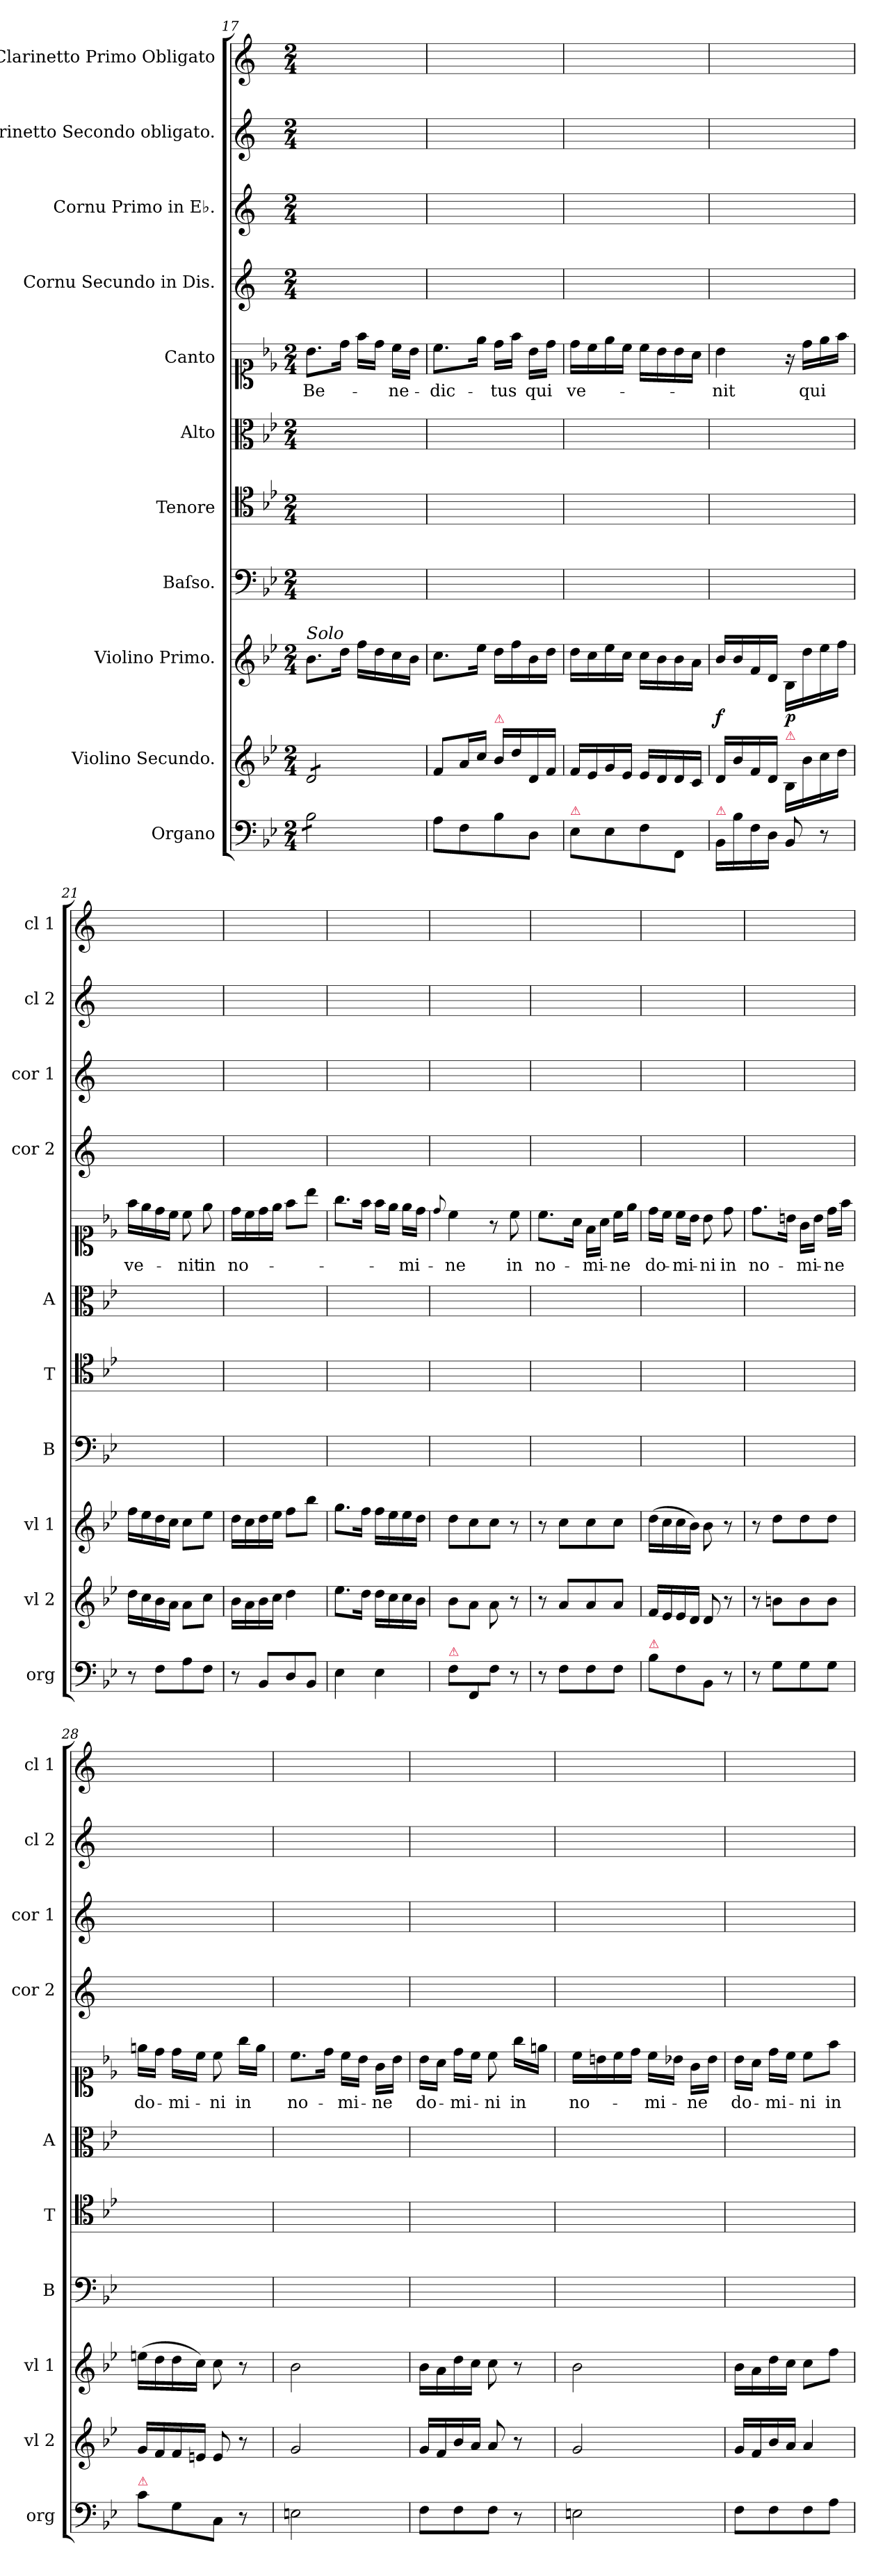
**kern	**dynam	**kern	**dynam	**kern	**dynam	**kern	**kern	**kern	**kern	**text	**kern	**kern	**kern	**kern
*part11	*part11	*part10	*part10	*part9	*part9	*part8	*part7	*part6	*part5	*part5	*part4	*part3	*part2	*part1
*staff11	*staff11	*staff10	*staff10	*staff9	*staff9	*staff8	*staff7	*staff6	*staff5	*staff5	*staff4	*staff3	*staff2	*staff1
*I"Organo	*	*I"Violino Secundo.	*	*I"Violino Primo.	*	*I"Baſso.	*I"Tenore	*I"Alto	*I"Canto	*	*I"Cornu Secundo in Dis.	*I"Cornu Primo in E♭.	*I"Clarinetto Secondo obligato.	*I"Clarinetto Primo Obligato
*I'org	*	*I'vl 2	*	*I'vl 1	*	*I'B	*I'T	*I'A	*	*	*I'cor 2	*I'cor 1	*I'cl 2	*I'cl 1
*clefF4	*	*clefG2	*	*clefG2	*	*clefF4	*clefC4	*clefC3	*clefC1	*	*clefG2	*clefG2	*clefG2	*clefG2
*	*	*	*	*	*	*	*	*	*	*	*ITrd5c9	*ITrd5c9	*ITrd1c2	*ITrd1c2
*k[b-e-]	*	*k[b-e-]	*	*k[b-e-]	*	*k[b-e-]	*k[b-e-]	*k[b-e-]	*k[b-e-]	*	*k[b-e-a-]	*k[b-e-a-]	*k[b-e-]	*k[b-e-]
*B-:	*	*B-:	*	*B-:	*	*B-:	*B-:	*B-:	*B-:	*	*	*	*B-:	*B-:
*M2/4	*	*M2/4	*	*M2/4	*	*M2/4	*M2/4	*M2/4	*M2/4	*	*M2/4	*M2/4	*M2/4	*M2/4
=17	=17	=17	=17	=17	=17	=17	=17	=17	=17	=17	=17	=17	=17	=17
!	!	!	!	!LO:TX:a:i:t=Solo	!	!	!	!	!	!	!	!	!	!
!	!	!LO:TX:a:i:rj:t=Solo	!	!	!	!	!	!	!	!	!	!	!	!
!LO:TX:a:i:rj:t=Solo	!	!	!	!	!	!	!	!	!	!	!	!	!	!
!	!LO:DY:rj	!	!	!	!LO:DY:b	!	!	!	!	!	!	!	!	!
*tremolo	*	*	*	*	*	*	*	*	*	*	*	*	*	*
*	*	*tremolo	*	*	*	*	*	*	*	*	*	*	*	*
8B-\L	po	8d/L	pia	8.b-\L	piano.	2ryy	2ryy	2ryy	8.b-\L	Be-	2ryy	2ryy	2ryy	2ryy
8B-\	.	8d/	.	.	.	.	.	.	.	.	.	.	.	.
.	.	.	.	16dd\Jk	.	.	.	.	16dd\Jk	.	.	.	.	.
8B-\	.	8d/	.	16ff\LL	.	.	.	.	16ff\LL	.	.	.	.	.
.	.	.	.	16dd\	.	.	.	.	16dd\JJ	.	.	.	.	.
8B-\J	.	8d/J	.	16cc\	.	.	.	.	16cc\LL	-ne-	.	.	.	.
*	*	*Xtremolo	*	*	*	*	*	*	*	*	*	*	*	*
*Xtremolo	*	*	*	*	*	*	*	*	*	*	*	*	*	*
.	.	.	.	16b-\JJ	.	.	.	.	16b-\JJ	.	.	.	.	.
=18	=18	=18	=18	=18	=18	=18	=18	=18	=18	=18	=18	=18	=18	=18
8A\L	.	8f/L	.	8.cc\L	.	2ryy	2ryy	2ryy	8.cc\L	-dic-	2ryy	2ryy	2ryy	2ryy
8F\	.	16a/L	.	.	.	.	.	.	.	.	.	.	.	.
.	.	16cc/JJ	.	16ee-\Jk	.	.	.	.	16ee-\Jk	.	.	.	.	.
!	!	!LO:TX:a:color=crimson:t=⚠	!	!	!	!	!	!	!	!	!	!	!	!
8B-\	.	16b-\LL	.	16dd\LL	.	.	.	.	16dd\LL	-tus	.	.	.	.
.	.	16dd\	.	16ff\	.	.	.	.	16ff\JJ	.	.	.	.	.
8D\J	.	16d/	.	16b-\	.	.	.	.	16b-\LL	qui	.	.	.	.
.	.	16f/JJ	.	16dd\JJ	.	.	.	.	16dd\JJ	.	.	.	.	.
=19	=19	=19	=19	=19	=19	=19	=19	=19	=19	=19	=19	=19	=19	=19
!LO:TX:a:color=crimson:t=⚠	!	!	!	!	!	!	!	!	!	!	!	!	!	!
8E-\L	.	16f/LL	.	16dd\LL	.	2ryy	2ryy	2ryy	16dd\LL	ve-	2ryy	2ryy	2ryy	2ryy
.	.	16e-/	.	16cc\	.	.	.	.	16cc\	.	.	.	.	.
8E-\	.	16g/	.	16ee-\	.	.	.	.	16ee-\	.	.	.	.	.
.	.	16e-/JJ	.	16cc\JJ	.	.	.	.	16cc\JJ	.	.	.	.	.
8F\	.	16e-/LL	.	16cc\LL	.	.	.	.	16cc\LL	.	.	.	.	.
.	.	16d/	.	16b-\	.	.	.	.	16b-\	.	.	.	.	.
8FF/J	.	16d/	.	16b-\	.	.	.	.	16b-\	.	.	.	.	.
.	.	16c/JJ	.	16a\JJ	.	.	.	.	16a\JJ	.	.	.	.	.
=20	=20	=20	=20	=20	=20	=20	=20	=20	=20	=20	=20	=20	=20	=20
!LO:TX:a:color=crimson:t=⚠	!	!	!	!	!	!	!	!	!	!	!	!	!	!
!	!	!	!	!	!LO:DY:b	!	!	!	!	!	!	!	!	!
16BB-/LL	.	16d/LL	.	16b-/LL	f	2ryy	2ryy	2ryy	4b-\	-nit	2ryy	2ryy	2ryy	2ryy
16B-\	.	16b-/	.	16b-/	.	.	.	.	.	.	.	.	.	.
16F\	.	16f/	.	16f/	.	.	.	.	.	.	.	.	.	.
16D\JJ	.	16d/JJ	.	16d/JJ	.	.	.	.	.	.	.	.	.	.
!	!	!LO:TX:a:color=crimson:t=⚠	!	!	!	!	!	!	!	!	!	!	!	!
!	!	!	!	!	!LO:DY:b	!	!	!	!	!	!	!	!	!
8BB-/	.	16B-/LL	.	16B-/LL	p	.	.	.	16r	.	.	.	.	.
.	.	16b-\	.	16dd\	.	.	.	.	16dd\LL	qui	.	.	.	.
8r	.	16cc\	.	16ee-\	.	.	.	.	16ee-\	.	.	.	.	.
.	.	16dd\JJ	.	16ff\JJ	.	.	.	.	16ff\JJ	.	.	.	.	.
=21	=21	=21	=21	=21	=21	=21	=21	=21	=21	=21	=21	=21	=21	=21
8r	.	16dd\LL	.	16ff\LL	.	2ryy	2ryy	2ryy	16ff\LL	ve-	2ryy	2ryy	2ryy	2ryy
.	.	16cc\	.	16ee-\	.	.	.	.	16ee-\	.	.	.	.	.
8F\L	.	16b-\	.	16dd\	.	.	.	.	16dd\	.	.	.	.	.
.	.	16a\JJ	.	16cc\JJ	.	.	.	.	16cc\JJ	.	.	.	.	.
8A\	.	8a\L	.	8cc\L	.	.	.	.	8cc\	-nit	.	.	.	.
8F\J	.	8cc\J	.	8ee-\J	.	.	.	.	8ee-\	in	.	.	.	.
=22	=22	=22	=22	=22	=22	=22	=22	=22	=22	=22	=22	=22	=22	=22
8r	.	16b-\LL	.	16dd\LL	.	2ryy	2ryy	2ryy	16dd\LL	no-	2ryy	2ryy	2ryy	2ryy
.	.	16a\	.	16cc\	.	.	.	.	16cc\	.	.	.	.	.
8BB-/L	.	16b-\	.	16dd\	.	.	.	.	16dd\	.	.	.	.	.
.	.	16cc\JJ	.	16ee-\JJ	.	.	.	.	16ee-\JJ	.	.	.	.	.
8D/	.	4dd\	.	8ff\L	.	.	.	.	8ff\L	.	.	.	.	.
8BB-/J	.	.	.	8bb-\J	.	.	.	.	8bb-\J	.	.	.	.	.
=23	=23	=23	=23	=23	=23	=23	=23	=23	=23	=23	=23	=23	=23	=23
4E-\	.	8.ee-\L	.	8.gg\L	.	2ryy	2ryy	2ryy	8.gg\L	.	2ryy	2ryy	2ryy	2ryy
.	.	16dd\Jk	.	16ff\Jk	.	.	.	.	16ff\Jk	.	.	.	.	.
4E-\	.	16dd\LL	.	16ff\LL	.	.	.	.	16ff\LL	.	.	.	.	.
.	.	16cc\	.	16ee-\	.	.	.	.	16ee-\JJ	.	.	.	.	.
.	.	16cc\	.	16ee-\	.	.	.	.	16ee-\LL	-mi-	.	.	.	.
.	.	16b-\JJ	.	16dd\JJ	.	.	.	.	16dd\JJ	.	.	.	.	.
=24	=24	=24	=24	=24	=24	=24	=24	=24	=24	=24	=24	=24	=24	=24
.	.	.	.	.	.	.	.	.	8qqdd/	.	.	.	.	.
!LO:TX:a:color=crimson:t=⚠	!	!	!	!	!	!	!	!	!	!	!	!	!	!
8F\L	.	8b-\L	.	8dd\L	.	2ryy	2ryy	2ryy	4cc\	-ne	2ryy	2ryy	2ryy	2ryy
8FF/	.	8a\J	.	8cc\	.	.	.	.	.	.	.	.	.	.
8F\J	.	8a\	.	8cc\J	.	.	.	.	8r	.	.	.	.	.
8r	.	8r	.	8r	.	.	.	.	8cc\	in	.	.	.	.
=25	=25	=25	=25	=25	=25	=25	=25	=25	=25	=25	=25	=25	=25	=25
8r	.	8r	.	8r	.	2ryy	2ryy	2ryy	8.cc\L	no-	2ryy	2ryy	2ryy	2ryy
8F\L	.	8a/L	.	8cc\L	.	.	.	.	.	.	.	.	.	.
.	.	.	.	.	.	.	.	.	16a\Jk	.	.	.	.	.
8F\	.	8a/	.	8cc\	.	.	.	.	16f\LL	-mi-	.	.	.	.
.	.	.	.	.	.	.	.	.	16a\JJ	.	.	.	.	.
8F\J	.	8a/J	.	8cc\J	.	.	.	.	16cc\LL	-ne	.	.	.	.
.	.	.	.	.	.	.	.	.	16ee-\JJ	.	.	.	.	.
=26	=26	=26	=26	=26	=26	=26	=26	=26	=26	=26	=26	=26	=26	=26
!LO:TX:a:color=crimson:t=⚠	!	!	!	!	!	!	!	!	!	!	!	!	!	!
8B-\L	.	16f/LL	.	(16dd\LL	.	2ryy	2ryy	2ryy	16dd\LL	do-	2ryy	2ryy	2ryy	2ryy
.	.	16e-/	.	16cc\	.	.	.	.	16cc\JJ	.	.	.	.	.
8F\	.	16e-/	.	16cc\	.	.	.	.	16cc\LL	-mi-	.	.	.	.
.	.	16d/JJ	.	16b-\JJ)	.	.	.	.	16b-\JJ	.	.	.	.	.
8BB-/J	.	8d/	.	8b-\	.	.	.	.	8b-\	-ni	.	.	.	.
8r	.	8r	.	8r	.	.	.	.	8dd\	in	.	.	.	.
=27	=27	=27	=27	=27	=27	=27	=27	=27	=27	=27	=27	=27	=27	=27
8r	.	8r	.	8r	.	2ryy	2ryy	2ryy	8.dd\L	no-	2ryy	2ryy	2ryy	2ryy
8G\L	.	8bn\L	.	8dd\L	.	.	.	.	.	.	.	.	.	.
.	.	.	.	.	.	.	.	.	16bn\Jk	.	.	.	.	.
8G\	.	8b\	.	8dd\	.	.	.	.	16g\LL	-mi-	.	.	.	.
.	.	.	.	.	.	.	.	.	16b\JJ	.	.	.	.	.
8G\J	.	8b\J	.	8dd\J	.	.	.	.	16dd\LL	-ne	.	.	.	.
.	.	.	.	.	.	.	.	.	16ff\JJ	.	.	.	.	.
=28	=28	=28	=28	=28	=28	=28	=28	=28	=28	=28	=28	=28	=28	=28
!LO:TX:a:color=crimson:t=⚠	!	!	!	!	!	!	!	!	!	!	!	!	!	!
8c\L	.	16g/LL	.	(16een\LL	.	2ryy	2ryy	2ryy	16een\LL	do-	2ryy	2ryy	2ryy	2ryy
.	.	16f/	.	16dd\	.	.	.	.	16dd\JJ	.	.	.	.	.
8G\	.	16f/	.	16dd\	.	.	.	.	16dd\LL	-mi-	.	.	.	.
.	.	16en/JJ	.	16cc\JJ)	.	.	.	.	16cc\JJ	.	.	.	.	.
8C/J	.	8e/	.	8cc\	.	.	.	.	8cc\	-ni	.	.	.	.
8r	.	8r	.	8r	.	.	.	.	16gg\LL	in	.	.	.	.
.	.	.	.	.	.	.	.	.	16ee\JJ	.	.	.	.	.
=29	=29	=29	=29	=29	=29	=29	=29	=29	=29	=29	=29	=29	=29	=29
2En\	.	2g/	.	2b-\	.	2ryy	2ryy	2ryy	8.cc\L	no-	2ryy	2ryy	2ryy	2ryy
.	.	.	.	.	.	.	.	.	16dd\Jk	.	.	.	.	.
.	.	.	.	.	.	.	.	.	16cc\LL	-mi-	.	.	.	.
.	.	.	.	.	.	.	.	.	16b-\JJ	.	.	.	.	.
.	.	.	.	.	.	.	.	.	16g\LL	-ne	.	.	.	.
.	.	.	.	.	.	.	.	.	16b-\JJ	.	.	.	.	.
=30	=30	=30	=30	=30	=30	=30	=30	=30	=30	=30	=30	=30	=30	=30
8F\L	.	16g/LL	.	16b-\LL	.	2ryy	2ryy	2ryy	16b-\LL	do-	2ryy	2ryy	2ryy	2ryy
.	.	16f/	.	16a\	.	.	.	.	16a\JJ	.	.	.	.	.
8F\	.	16b-/	.	16dd\	.	.	.	.	16dd\LL	-mi-	.	.	.	.
.	.	16a/JJ	.	16cc\JJ	.	.	.	.	16cc\JJ	.	.	.	.	.
8F\J	.	8a/	.	8cc\	.	.	.	.	8cc\	-ni	.	.	.	.
8r	.	8r	.	8r	.	.	.	.	16gg\LL	in	.	.	.	.
.	.	.	.	.	.	.	.	.	16een\JJ	.	.	.	.	.
=31	=31	=31	=31	=31	=31	=31	=31	=31	=31	=31	=31	=31	=31	=31
2En\	.	2g/	.	2b-\	.	2ryy	2ryy	2ryy	16cc\LL	no-	2ryy	2ryy	2ryy	2ryy
.	.	.	.	.	.	.	.	.	16bn\	.	.	.	.	.
.	.	.	.	.	.	.	.	.	16cc\	.	.	.	.	.
.	.	.	.	.	.	.	.	.	16dd\JJ	.	.	.	.	.
.	.	.	.	.	.	.	.	.	16cc\LL	-mi-	.	.	.	.
.	.	.	.	.	.	.	.	.	16b-X\JJ	.	.	.	.	.
.	.	.	.	.	.	.	.	.	16g\LL	-ne	.	.	.	.
.	.	.	.	.	.	.	.	.	16b-\JJ	.	.	.	.	.
=32	=32	=32	=32	=32	=32	=32	=32	=32	=32	=32	=32	=32	=32	=32
8F\L	.	16g/LL	.	16b-\LL	.	2ryy	2ryy	2ryy	16b-\LL	do-	2ryy	2ryy	2ryy	2ryy
.	.	16f/	.	16a\	.	.	.	.	16a\JJ	.	.	.	.	.
8F\	.	16b-/	.	16dd\	.	.	.	.	16dd\LL	-mi-	.	.	.	.
.	.	16a/JJ	.	16cc\JJ	.	.	.	.	16cc\JJ	.	.	.	.	.
8F\	.	4a/	.	8cc\L	.	.	.	.	8cc\L	-ni	.	.	.	.
8A\J	.	.	.	8ff\J	.	.	.	.	8ff\J	in	.	.	.	.
=	=	=	=	=	=	=	=	=	=	=	=	=	=	=
*-	*-	*-	*-	*-	*-	*-	*-	*-	*-	*-	*-	*-	*-	*-
